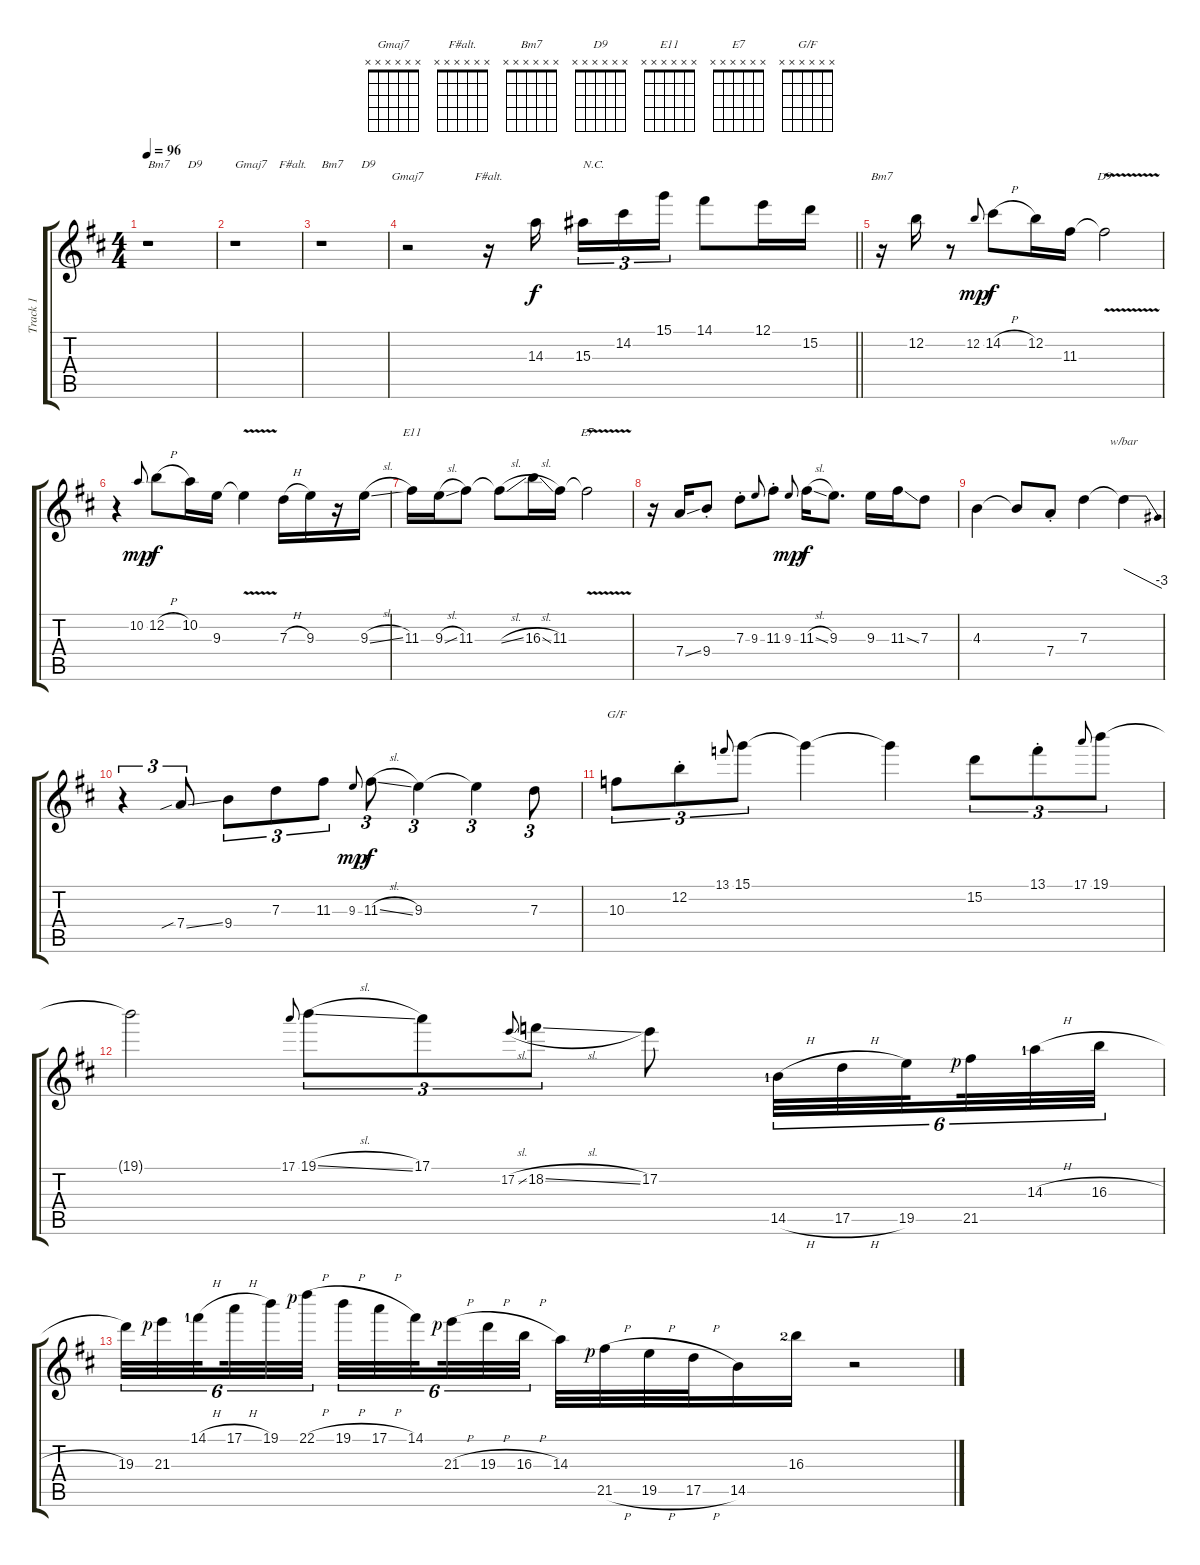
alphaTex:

\track ("Track 1" "Track 1") {instrument electricguitarjazz}
\staff {score tabs}
\tuning (E4 B3 G3 D3 A2 E2) {hide}
\chord ("Gmaj7" x x x x x x)
\chord ("F#alt." x x x x x x)
\chord ("Bm7" x x x x x x)
\chord ("D9" x x x x x x)
\chord ("E11" x x x x x x)
\chord ("E7" x x x x x x)
\chord ("G/F" x x x x x x)
\ts (4 4)
\tempo 96
\clef g2
\ks d
r.1{txt "Bm7      D9" dy f} |
r.1{txt "Gmaj7    F#alt."} |
r.1{txt "Bm7      D9"} |
\barLineRight lightlight
r.2{ch "Gmaj7" instrument electricguitarjazz} r.16{ch "F#alt."} 14.3.16{beam splitsecondary} 15.3.16{tu (3 2) txt "N.C."} 14.2.16{tu (3 2)} 15.1.16{tu (3 2)} 14.1.8 12.1.16 15.2.16 |
r.16{ch "Bm7"} 12.2.16 r.8 12.2.8{gr onbeat dy mp} 14.2{h}.8{dy f instrument distortionguitar} 12.2.16 11.3.16 11.3{v t}.2{ch "D9"} |
r.4 10.2.8{gr onbeat dy mp} 12.2{h}.8{dy f} 10.2.16 9.3.16 9.3{v t}.4 7.3{h}.16 9.3.16 r.16 9.3{sl}.16 |
11.3.16{ch "E11"} 9.3{sl}.16 11.3.8 11.3{sl t}.8 16.3{sl}.16 11.3.16 11.3{v t}.2{ch "E7"} |
r.16 7.4{ss}.16 9.4{st}.8 7.3{st}.8 9.3.8{gr onbeat} 11.3{st}.8 9.3.8{gr onbeat dy mp} 11.3{sl}.16{dy f} 9.3.8{d} 9.3.16 11.3{ss}.16 7.3.8 |
4.3.4 4.3{t}.8 7.4{st}.8 7.3.4 7.3{t}.4{tbe (dive default 0 0 60 -12)} |
r.4{tu (3 2)} 7.4{sib ss}.8{tu (3 2)} 9.4.8{tu (3 2)} 7.3.8{tu (3 2)} 11.3.8{tu (3 2)} 9.3.8{gr onbeat dy mp} 11.3{sl}.8{tu (3 2) dy f} 9.3.4{tu (3 2)} 9.3{t}.4{tu (3 2)} 7.3.8{tu (3 2)} |
10.3.8{tu (3 2) ch "G/F"} 12.2{st}.8{tu (3 2)} 13.1.8{gr onbeat} 15.1.8{tu (3 2)} 15.1{t}.4 15.1{t}.4 15.2.8{tu (3 2)} 13.1{st}.8{tu (3 2)} 17.1.8{gr onbeat} 19.1.8{tu (3 2)} |
19.1{t}.2 17.1.8{gr onbeat} 19.1{sl}.8{tu (3 2)} 17.1.8{tu (3 2)} 17.2{sl}.8{gr onbeat} 18.2{sl}.8{tu (3 2)} 17.2.8 14.5{h lf 2}.32{tu (6 4) instrument electricguitarjazz} 17.5{h}.32{tu (6 4)} 19.5.32{tu (6 4) beam splitsecondary} 21.5{rf 1}.32{tu (6 4)} 14.3{h lf 2}.32{tu (6 4)} 16.3{h}.32{tu (6 4)} |
19.3.32{tu (6 4)} 21.3{rf 1}.32{tu (6 4)} 14.1{h lf 2}.32{tu (6 4) beam splitsecondary} 17.1{h}.32{tu (6 4)} 19.1.32{tu (6 4)} 22.1{h rf 1}.32{tu (6 4) beam splitsecondary} 19.1{h}.32{tu (6 4)} 17.1{h}.32{tu (6 4)} 14.1.32{tu (6 4) beam splitsecondary} 21.3{h rf 1}.32{tu (6 4)} 19.3{h}.32{tu (6 4)} 16.3{h}.32{tu (6 4)} 14.3.32 21.5{h rf 1}.32 19.5{h}.32 17.5{h}.32 14.5.16 16.3{lf 3}.16 r.2
